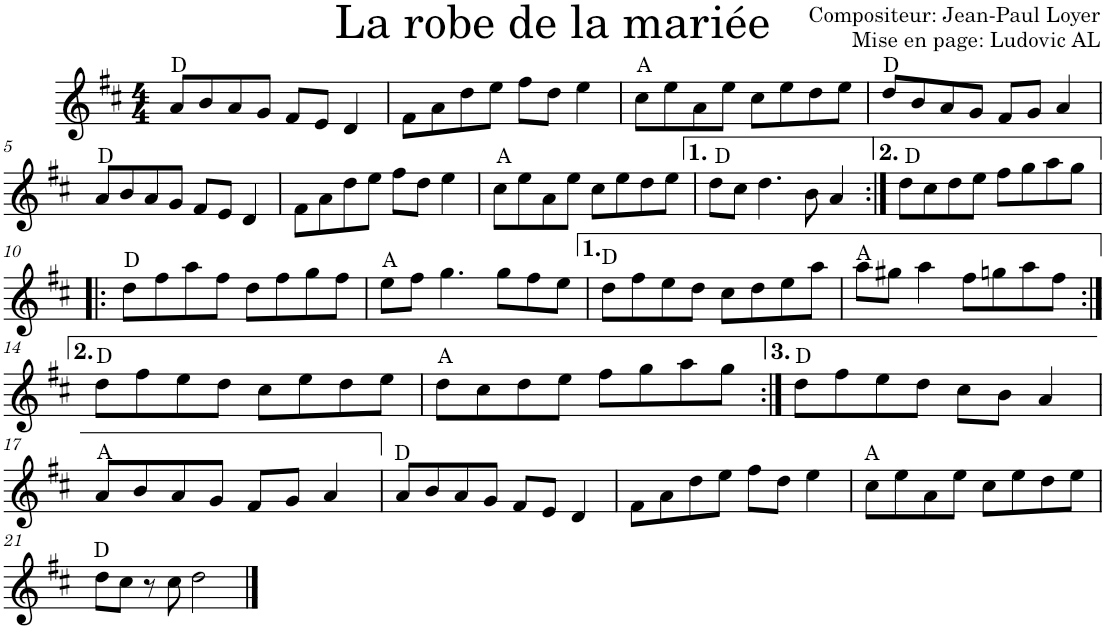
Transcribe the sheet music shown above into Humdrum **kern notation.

**kern	**harte
*part1	*part1
*staff1	*
*I"Violon	*
*I'Vln.	*
*clefG2	*
*k[f#c#]	*
*M4/4	*
=1	=1
8a/L	D:maj
8b/	.
8a/	.
8g/J	.
8f#/L	.
8e/J	.
4d/	.
=2	=2
8f#\L	.
8a\	.
8dd\	.
8ee\J	.
8ff#\L	.
8dd\J	.
4ee\	.
=3	=3
8cc#\L	A:maj
8ee\	.
8a\	.
8ee\J	.
8cc#\L	.
8ee\	.
8dd\	.
8ee\J	.
=4	=4
8dd/L	D:maj
8b/	.
8a/	.
8g/J	.
8f#/L	.
8g/J	.
4a/	.
!!LO:LB:g=z
=5	=5
8a/L	D:maj
8b/	.
8a/	.
8g/J	.
8f#/L	.
8e/J	.
4d/	.
=6	=6
8f#\L	.
8a\	.
8dd\	.
8ee\J	.
8ff#\L	.
8dd\J	.
4ee\	.
=7	=7
8cc#\L	A:maj
8ee\	.
8a\	.
8ee\J	.
8cc#\L	.
8ee\	.
8dd\	.
8ee\J	.
=8	=8
8dd\L	D:maj
8cc#\J	.
4.dd\	.
8b\	.
4a/	.
=9:|!	=9:|!
8dd\L	D:maj
8cc#\	.
8dd\	.
8ee\J	.
8ff#\L	.
8gg\	.
8aa\	.
8gg\J	.
!!LO:LB:g=z
=10!|:	=10!|:
8dd\L	D:maj
8ff#\	.
8aa\	.
8ff#\J	.
8dd\L	.
8ff#\	.
8gg\	.
8ff#\J	.
=11	=11
8ee\L	A:maj
8ff#\J	.
4.gg\	.
8gg\L	.
8ff#\	.
8ee\J	.
=12	=12
8dd\L	D:maj
8ff#\	.
8ee\	.
8dd\J	.
8cc#\L	.
8dd\	.
8ee\	.
8aa\J	.
=13	=13
8aa\L	A:maj
8gg#X\J	.
4aa\	.
8ff#\L	.
8ggn\	.
8aa\	.
8ff#\J	.
!!LO:LB:g=z
=14:|!	=14:|!
8dd\L	D:maj
8ff#\	.
8ee\	.
8dd\J	.
8cc#\L	.
8ee\	.
8dd\	.
8ee\J	.
=15	=15
8dd\L	A:maj
8cc#\	.
8dd\	.
8ee\J	.
8ff#\L	.
8gg\	.
8aa\	.
8gg\J	.
=16:|!	=16:|!
8dd\L	D:maj
8ff#\	.
8ee\	.
8dd\J	.
8cc#\L	.
8b\J	.
4a/	.
!!LO:LB:g=z
=17	=17
8a/L	A:maj
8b/	.
8a/	.
8g/J	.
8f#/L	.
8g/J	.
4a/	.
=18	=18
8a/L	D:maj
8b/	.
8a/	.
8g/J	.
8f#/L	.
8e/J	.
4d/	.
=19	=19
8f#\L	.
8a\	.
8dd\	.
8ee\J	.
8ff#\L	.
8dd\J	.
4ee\	.
=20	=20
8cc#\L	A:maj
8ee\	.
8a\	.
8ee\J	.
8cc#\L	.
8ee\	.
8dd\	.
8ee\J	.
!!LO:LB:g=z
=21	=21
8dd\L	D:maj
8cc#\J	.
8r	.
8cc#\	.
2dd\	.
==	==
*-	*-
